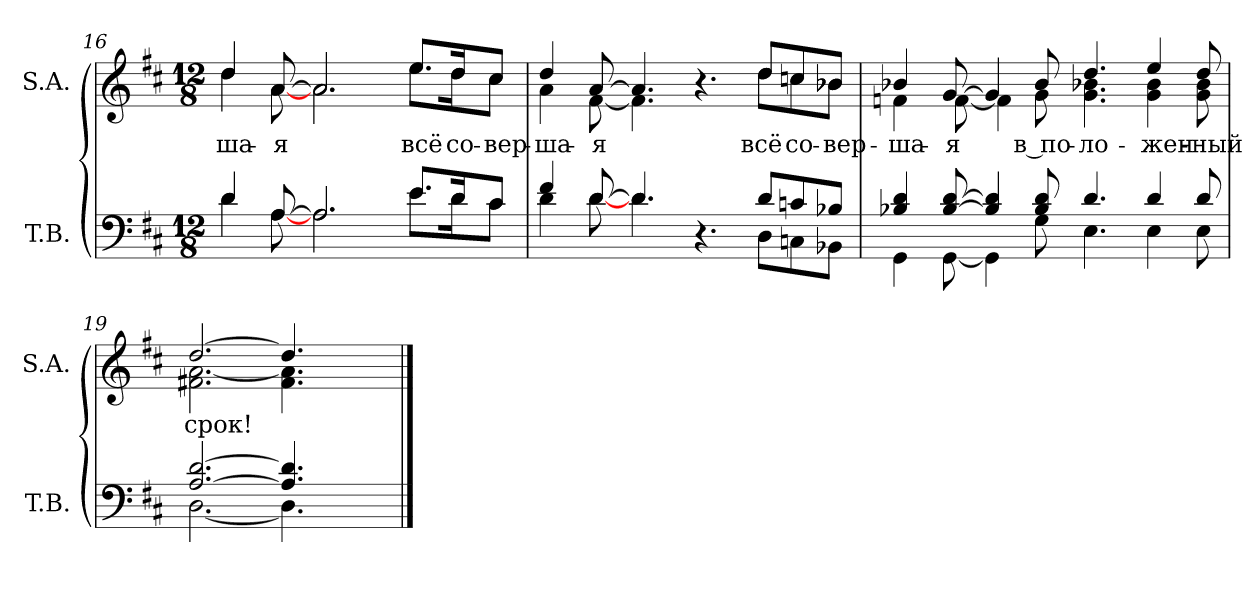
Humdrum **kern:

**kern	**kern	**text
*part2	*part1	*part1
*staff2	*staff1	*staff1
*I"T.B.	*I"S.A.	*
*I'T.B.	*I'S.A.	*
*clefF4	*clefG2	*
*k[f#c#]	*k[f#c#]	*
*D:	*D:	*
*M12/8	*M12/8	*
=16	=16	=16
*^	*^	*
!	!	!	!	!LO:LY:b:color=#000000
4di/	4di\	4ddi/	4ddi\	-ша-
!	!	!	!	!LO:LY:b:color=#000000
[>8Ai/	[<8Ai\	[>8ai/	[<8ai\	-я
2.Ai/]	2.Ai\	2.ai/]	2.ai\	.
!	!	!	!	!LO:LY:b:color=#000000
8.ei/L	8.ei\L	8.eei/L	8.eei\L	всё
!	!	!	!	!LO:LY:b:color=#000000
16di/K	16di\K	16ddi/K	16ddi\K	со-
!	!	!	!	!LO:LY:b:color=#000000
8c#i/J	8c#i\J	8cc#i/J	8cc#i\J	-вер-
!!LO:LB:g=z	!!
=17	=17	=17	=17	=17
!	!	!	!	!LO:LY:b:color=#000000
4f#i/	4di\	4ddi/	4ai\	-ша-
!	!	!	!	!LO:LY:b:color=#000000
[>8di/	[<8di\	[>8ai/	[<8f#i\	-я
4.di/]	4.di\	4.ai/]	4.f#i\]	.
4.r	4.ryy	4.r	4.ryy	.
!	!	!	!	!LO:LY:b:color=#000000
8di/L	8Di\L	8ddi/L	8ddi\L	всё
!	!	!	!	!LO:LY:b:color=#000000
8cni/	8Cni\	8ccni/	8cci\	со-
!	!	!	!	!LO:LY:b:color=#000000
8B-Xi/J	8BB-Xi\J	8b-Xi/J	8b-i\J	-вер-
=18	=18	=18	=18	=18
!	!	!	!	!LO:LY:b:color=#000000
4B-Xi/ 4di	4GGi\	4b-Xi/	4fni\	-ша-
!	!	!	!	!LO:LY:b:color=#000000
[>8B-i/ [>8di	[<8GGi\	[>8gi/	[<8fi\	-я
4B-i/] 4di]	4GGi\]	4gi/]	4fi\]	.
!	!	!	!	!LO:LY:b:color=#000000
8B-i/ 8di	8Gi\	8b-i/	8gi\	в по-
!	!	!	!	!LO:LY:b:color=#000000
4.di/	4.Ei\	4.ddi/	4.gi\ 4.b-Xi	-ло-
!	!	!	!	!LO:LY:b:color=#000000
4di/	4Ei\	4eei/	4gi\ 4b-i	-жен-
!	!	!	!	!LO:LY:b:color=#000000
8di/	8Ei\	8ddi/	8gi\ 8b-i	-ный
=19	=19	=19	=19	=19
!	!	!	!	!LO:LY:b:color=#000000
[>2.Ai/ [>2.di	[<2.Di\	[>2.ddi/	2.f#Xi\ [<2.ai	срок!
4.Ai/] 4.di]	4.Di\]	4.ddi/]	4.f#i\ 4.ai]	.
4.ryy	4.ryy	4.ryy	4.ryy	.
*v	*v	*	*	*
*	*v	*v	*
==	==	==
*-	*-	*-
